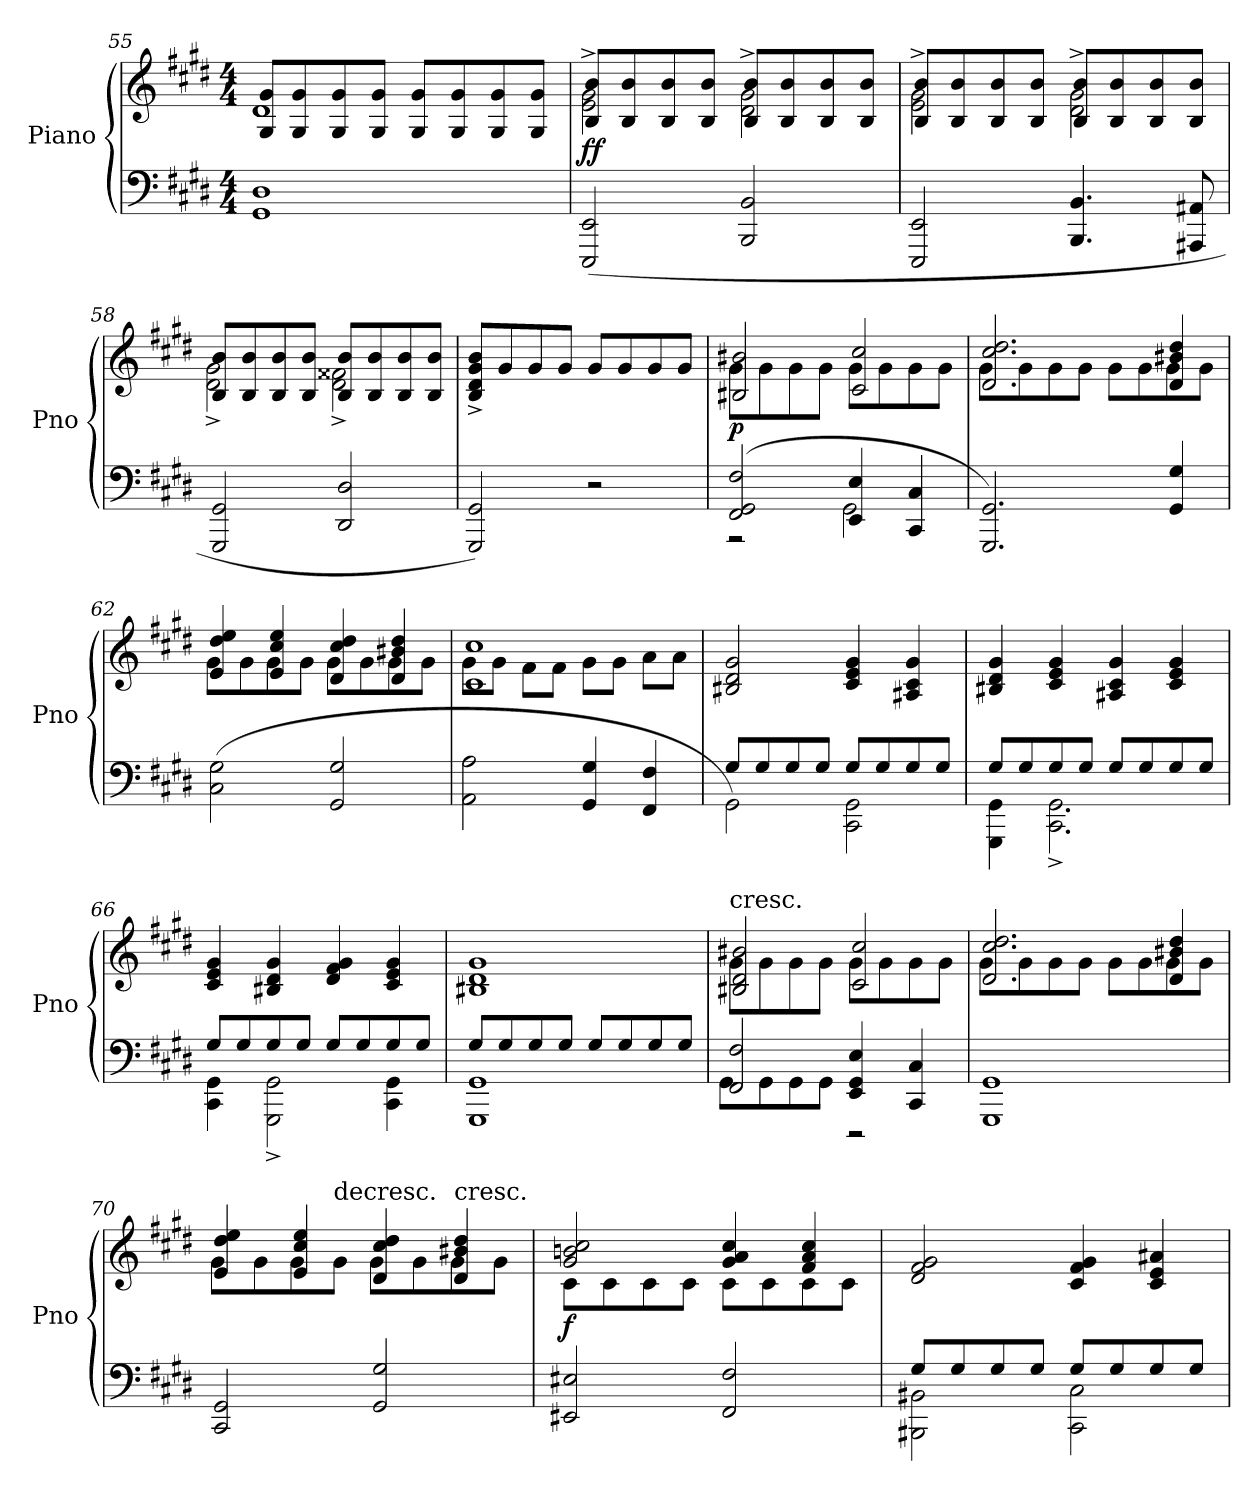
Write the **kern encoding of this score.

**kern	**kern	**dynam
*part1	*part1	*part1
*staff2	*staff1	*staff1/2
*I"Piano	*	*
*I'Pno	*	*
*clefF4	*clefG2	*
*k[f#c#g#d#]	*k[f#c#g#d#]	*
*M4/4	*M4/4	*
=55	=55	=55
*	*^	*
1GG# 1D#	1d#	8G#/ 8g#/L	.
.	.	8G#/ 8g#/	.
.	.	8G#/ 8g#/	.
.	.	8G#/ 8g#/J	.
.	.	8G#/ 8g#/L	.
.	.	8G#/ 8g#/	.
.	.	8G#/ 8g#/	.
.	.	8G#/ 8g#/J	.
=56	=56	=56	=56
(2EEE/ 2EE/	2e^\ 2g#^\	8B/ 8b/L	ff
.	.	8B/ 8b/	.
.	.	8B/ 8b/	.
.	.	8B/ 8b/J	.
2BBB/ 2BB/	2d#^\ 2g#^\	8B/ 8b/L	.
.	.	8B/ 8b/	.
.	.	8B/ 8b/	.
.	.	8B/ 8b/J	.
=57	=57	=57	=57
2EEE/ 2EE/	2e^\ 2g#^\	8B/ 8b/L	.
.	.	8B/ 8b/	.
.	.	8B/ 8b/	.
.	.	8B/ 8b/J	.
4.BBB/ 4.BB/	2d#^\ 2g#^\	8B/ 8b/L	.
.	.	8B/ 8b/	.
.	.	8B/ 8b/	.
8AAA#X/ 8AA#X/	.	8B/ 8b/J	.
=58	=58	=58	=58
2GGG#/ 2GG#/	8B/ 8b/L	2d#^\ 2g#^\	.
.	8B/ 8b/	.	.
.	8B/ 8b/	.	.
.	8B/ 8b/J	.	.
2DD#/ 2D#/	8B/ 8b/L	2d#^\ 2f##X^\	.
.	8B/ 8b/	.	.
.	8B/ 8b/	.	.
.	8B/ 8b/J	.	.
*	*v	*v	*
=59	=59	=59
2GGG#/ 2GG#/)	8B^/ 8d#^/ 8g#^/ 8b^/L	.
.	8g#/	.
.	8g#/	.
.	8g#/J	.
2r	8g#/L	.
.	8g#/	.
.	8g#/	.
.	8g#/J	.
=60	=60	=60
*^	*^	*
(2FF#/ 2GG#/ 2F#/	2r	8g#\L	2B#X/ 2b#X/	p
.	.	8g#\	.	.
.	.	8g#\	.	.
.	.	8g#\J	.	.
4EE/ 4E/	2GG#\	8g#\L	2c#/ 2cc#/	.
.	.	8g#\	.	.
4CC#/ 4C#/	.	8g#\	.	.
.	.	8g#\J	.	.
*v	*v	*	*	*
=61	=61	=61	=61
2.GGG#/ 2.GG#/)	2.d#/ 2.cc#/ 2.dd#/	8g#\L	.
.	.	8g#\	.
.	.	8g#\	.
.	.	8g#\J	.
.	.	8g#\L	.
.	.	8g#\	.
4GG#/ 4G#/	4d#/ 4b#X/ 4dd#/	8g#\	.
.	.	8g#\J	.
=62	=62	=62	=62
(2C#\ 2G#\	4e/ 4dd#/ 4ee/	8g#\L	.
.	.	8g#\	.
.	4e/ 4cc#/ 4ee/	8g#\	.
.	.	8g#\J	.
2GG#/ 2G#/	4d#/ 4cc#/ 4dd#/	8g#\L	.
.	.	8g#\	.
.	4d#/ 4b#X/ 4dd#/	8g#\	.
.	.	8g#\J	.
=63	=63	=63	=63
2AA\ 2A\	8g#\L	1c# 1cc#	.
.	8g#\J	.	.
.	8f#\L	.	.
.	8f#\J	.	.
4GG#/ 4G#/	8g#\L	.	.
.	8g#\J	.	.
4FF#/ 4F#/	8a\L	.	.
.	8a\J	.	.
*	*v	*v	*
=64	=64	=64
*^	*	*
8G#/L	2GG#\)	2B#X/ 2d#/ 2g#/	.
8G#/	.	.	.
8G#/	.	.	.
8G#/J	.	.	.
8G#/L	2CC#\ 2GG#\	4c#/ 4e/ 4g#/	.
8G#/	.	.	.
8G#/	.	4A#X/ 4c#/ 4g#/	.
8G#/J	.	.	.
=65	=65	=65	=65
8G#/L	4GGG#\ 4GG#\	4B#X/ 4d#/ 4g#/	.
8G#/	.	.	.
8G#/	2.CC#^\ 2.GG#^\	4c#/ 4e/ 4g#/	.
8G#/J	.	.	.
8G#/L	.	4A#X/ 4c#/ 4g#/	.
8G#/	.	.	.
8G#/	.	4c#/ 4e/ 4g#/	.
8G#/J	.	.	.
=66	=66	=66	=66
8G#/L	4CC#\ 4GG#\	4c#/ 4e/ 4g#/	.
8G#/	.	.	.
8G#/	2GGG#^\ 2GG#^\	4B#X/ 4d#/ 4g#/	.
8G#/J	.	.	.
8G#/L	.	4d#/ 4f#/ 4g#/	.
8G#/	.	.	.
8G#/	4CC#\ 4GG#\	4c#/ 4e/ 4g#/	.
8G#/J	.	.	.
=67	=67	=67	=67
8G#/L	1GGG# 1GG#	1B#X 1d# 1g#	.
8G#/	.	.	.
8G#/	.	.	.
8G#/J	.	.	.
8G#/L	.	.	.
8G#/	.	.	.
8G#/	.	.	.
8G#/J	.	.	.
=68	=68	=68	=68
*	*	*^	*
!	!	!LO:TX:t=cresc.	!	!
2FF#/ 2F#/	8GG#\L	8g#\L	2B#X/ 2d#/ 2b#X/	.
.	8GG#\	8g#\	.	.
.	8GG#\	8g#\	.	.
.	8GG#\J	8g#\J	.	.
4EE/ 4GG#/ 4E/	2r	8g#\L	2c#/ 2cc#/	.
.	.	8g#\	.	.
4CC#/ 4C#/	.	8g#\	.	.
.	.	8g#\J	.	.
*v	*v	*	*	*
=69	=69	=69	=69
1GGG# 1GG#	2.d#/ 2.cc#/ 2.dd#/	8g#\L	.
.	.	8g#\	.
.	.	8g#\	.
.	.	8g#\J	.
.	.	8g#\L	.
.	.	8g#\	.
.	4d#/ 4b#X/ 4dd#/	8g#\	.
.	.	8g#\J	.
=70	=70	=70	=70
2CC#/ 2GG#/	4e/ 4dd#/ 4ee/	8g#\L	.
.	.	8g#\	.
.	4e/ 4cc#/ 4ee/	8g#\	.
!	!	!LO:TX:t=decresc.	!
.	.	8g#\J	.
2GG#/ 2G#/	4d#/ 4cc#/ 4dd#/	8g#\L	.
.	.	8g#\	.
!	!LO:TX:t=cresc.	!	!
.	4d#/ 4b#X/ 4dd#/	8g#\	.
.	.	8g#\J	.
=71	=71	=71	=71
2EE#X/ 2E#X/	2g#/ 2bn/ 2cc#/	8c#\L	f
.	.	8c#\	.
.	.	8c#\	.
.	.	8c#\J	.
2FF#/ 2F#/	4g#/ 4a/ 4cc#/	8c#\L	.
.	.	8c#\	.
.	4f#/ 4a/ 4cc#/	8c#\	.
.	.	8c#\J	.
*	*v	*v	*
=72	=72	=72
*^	*	*
8G#/L	2BBB#X\ 2BB#X\	2d#/ 2f#/ 2g#/	.
8G#/	.	.	.
8G#/	.	.	.
8G#/J	.	.	.
8G#/L	2CC#\ 2C#\	4c#/ 4f#/ 4g#/	.
8G#/	.	.	.
8G#/	.	4c#/ 4e/ 4a#X/	.
8G#/J	.	.	.
*v	*v	*	*
=	=	=
*-	*-	*-
